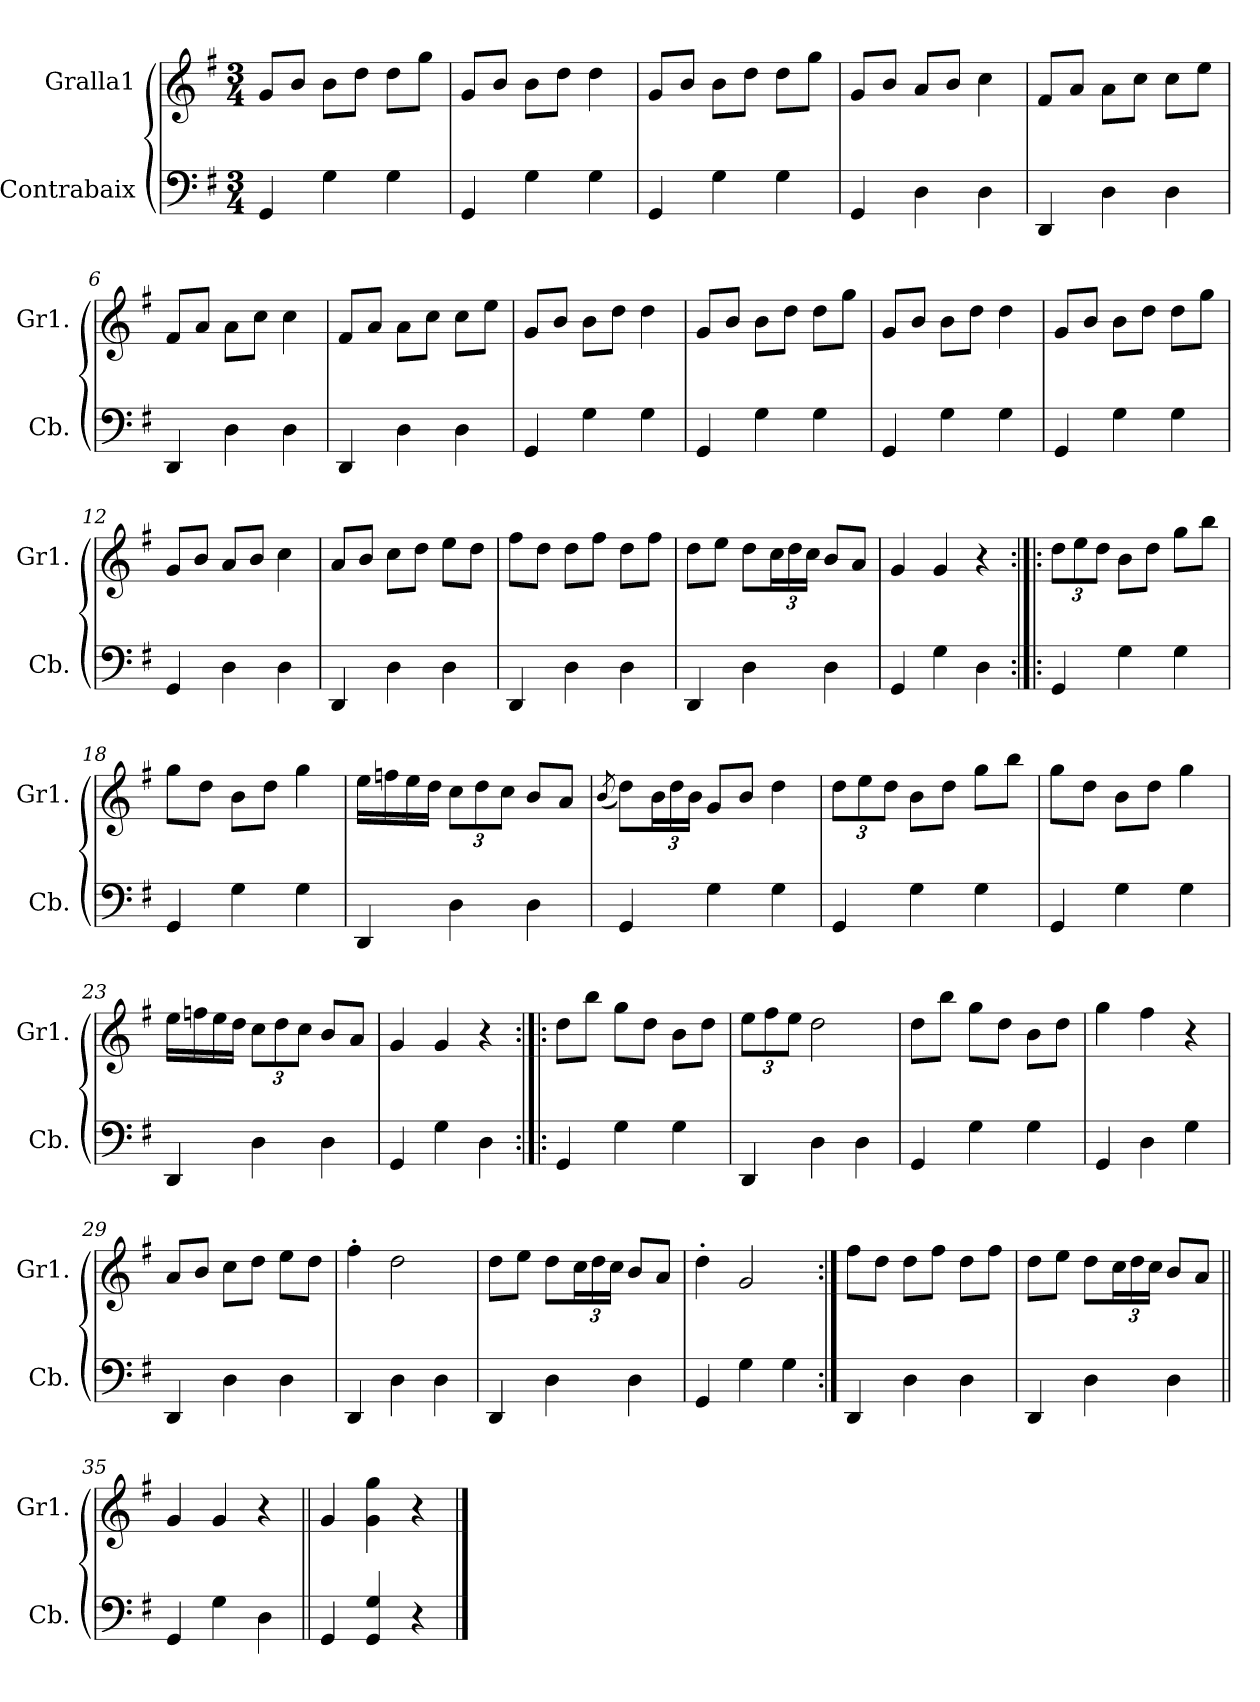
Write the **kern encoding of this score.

**kern	**kern
*part2	*part1
*staff2	*staff1
*I"Contrabaix	*I"Gralla1
*I'Cb.	*I'Gr1.
*clefF4	*clefG2
*ITrd7c12	*
*k[f#]	*k[f#]
*M3/4	*M3/4
*MM140	*MM140
=1	=1
4GGG/	8g/L
.	8b/J
4GG\	8b\L
.	8dd\J
4GG\	8dd\L
.	8gg\J
=2	=2
4GGG/	8g/L
.	8b/J
4GG\	8b\L
.	8dd\J
4GG\	4dd\
=3	=3
4GGG/	8g/L
.	8b/J
4GG\	8b\L
.	8dd\J
4GG\	8dd\L
.	8gg\J
=4	=4
4GGG/	8g/L
.	8b/J
4DD\	8a/L
.	8b/J
4DD\	4cc\
=5	=5
4DDD/	8f#/L
.	8a/J
4DD\	8a\L
.	8cc\J
4DD\	8cc\L
.	8ee\J
=6	=6
4DDD/	8f#/L
.	8a/J
4DD\	8a\L
.	8cc\J
4DD\	4cc\
!!LO:LB:g=z
=7	=7
4DDD/	8f#/L
.	8a/J
4DD\	8a\L
.	8cc\J
4DD\	8cc\L
.	8ee\J
=8	=8
4GGG/	8g/L
.	8b/J
4GG\	8b\L
.	8dd\J
4GG\	4dd\
=9	=9
4GGG/	8g/L
.	8b/J
4GG\	8b\L
.	8dd\J
4GG\	8dd\L
.	8gg\J
=10	=10
4GGG/	8g/L
.	8b/J
4GG\	8b\L
.	8dd\J
4GG\	4dd\
=11	=11
4GGG/	8g/L
.	8b/J
4GG\	8b\L
.	8dd\J
4GG\	8dd\L
.	8gg\J
=12	=12
4GGG/	8g/L
.	8b/J
4DD\	8a/L
.	8b/J
4DD\	4cc\
=13	=13
4DDD/	8a/L
.	8b/J
4DD\	8cc\L
.	8dd\J
4DD\	8ee\L
.	8dd\J
!!LO:LB:g=z
=14	=14
4DDD/	8ff#\L
.	8dd\J
4DD\	8dd\L
.	8ff#\J
4DD\	8dd\L
.	8ff#\J
=15	=15
4DDD/	8dd\L
.	8ee\J
4DD\	8dd\L
*	*Xbrackettup
.	24cc\L
.	24dd\
.	24cc\JJ
4DD\	8b/L
.	8a/J
=16	=16
4GGG/	4g/
4GG\	4g/
4DD\	4r
=17:|!|:	=17:|!|:
4GGG/	12dd\L
.	12ee\
.	12dd\J
4GG\	8b\L
.	8dd\J
4GG\	8gg\L
.	8bb\J
=18	=18
4GGG/	8gg\L
.	8dd\J
4GG\	8b\L
.	8dd\J
4GG\	4gg\
=19	=19
4DDD/	16ee\LL
.	16ffn\
.	16ee\
.	16dd\JJ
4DD\	12cc\L
.	12dd\
.	12cc\J
4DD\	8b/L
.	8a/J
!!LO:LB:g=z
=20	=20
.	(<8qb/
4GGG/	8dd\L)
.	24b\L
.	24dd\
.	24b\JJ
4GG\	8g/L
.	8b/J
4GG\	4dd\
=21	=21
4GGG/	12dd\L
.	12ee\
.	12dd\J
4GG\	8b\L
.	8dd\J
4GG\	8gg\L
.	8bb\J
=22	=22
4GGG/	8gg\L
.	8dd\J
4GG\	8b\L
.	8dd\J
4GG\	4gg\
=23	=23
4DDD/	16ee\LL
.	16ffn\
.	16ee\
.	16dd\JJ
4DD\	12cc\L
.	12dd\
.	12cc\J
4DD\	8b/L
.	8a/J
=24	=24
4GGG/	4g/
4GG\	4g/
4DD\	4r
=25:|!|:	=25:|!|:
4GGG/	8dd\L
.	8bb\J
4GG\	8gg\L
.	8dd\J
4GG\	8b\L
.	8dd\J
!!LO:LB:g=z
=26	=26
4DDD/	12ee\L
.	12ff#\
.	12ee\J
4DD\	2dd\
4DD\	.
=27	=27
4GGG/	8dd\L
.	8bb\J
4GG\	8gg\L
.	8dd\J
4GG\	8b\L
.	8dd\J
=28	=28
4GGG/	4gg\
4DD\	4ff#\
4GG\	4r
=29	=29
4DDD/	8a/L
.	8b/J
4DD\	8cc\L
.	8dd\J
4DD\	8ee\L
.	8dd\J
=30	=30
4DDD/	4ff#'\
4DD\	2dd\
4DD\	.
=31	=31
4DDD/	8dd\L
.	8ee\J
4DD\	8dd\L
.	24cc\L
.	24dd\
.	24cc\JJ
4DD\	8b/L
.	8a/J
=32	=32
4GGG/	4dd'\
4GG\	2g/
4GG\	.
!!LO:LB:g=z
=33:|!	=33:|!
4DDD/	8ff#\L
.	8dd\J
4DD\	8dd\L
.	8ff#\J
4DD\	8dd\L
.	8ff#\J
=34	=34
4DDD/	8dd\L
.	8ee\J
4DD\	8dd\L
.	24cc\L
.	24dd\
.	24cc\JJ
4DD\	8b/L
.	8a/J
=35||	=35||
4GGG/	4g/
4GG\	4g/
4DD\	4r
=36||	=36||
4GGG/	4g/
4GGG/ 4GG/	4g\ 4gg\
4r	4r
==	==
*-	*-
